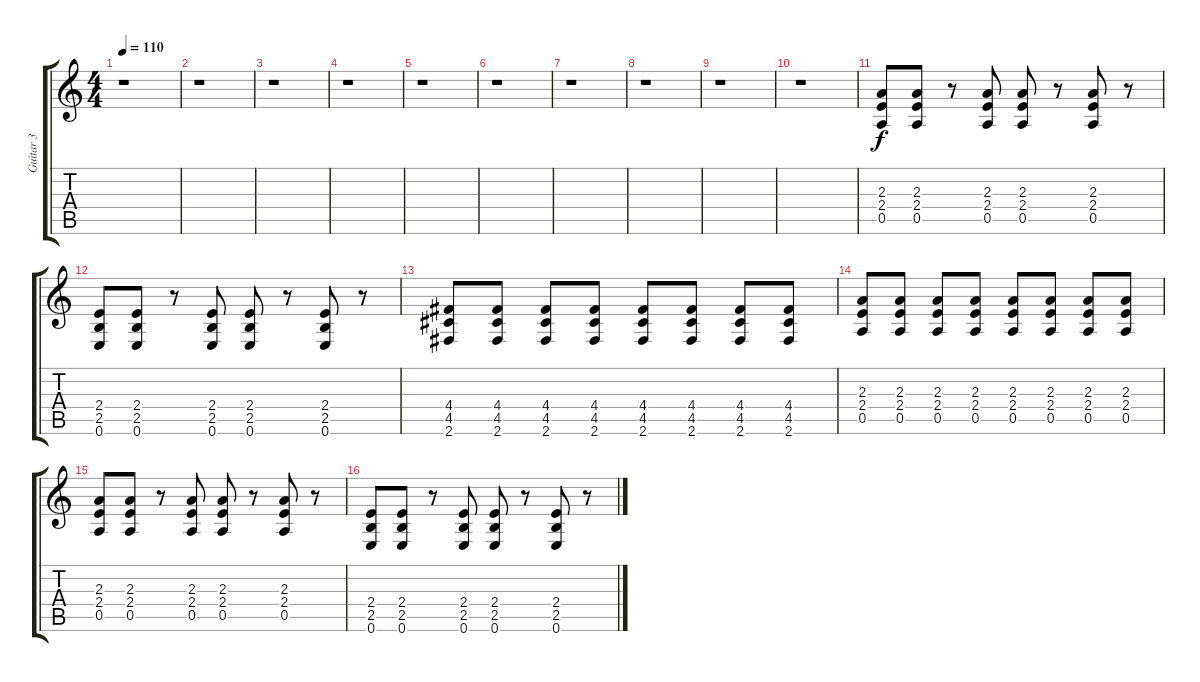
\track ("Guitar 3" "Guitar 3") {instrument distortionguitar}
\staff {score tabs}
\tuning (E4 B3 G3 D3 A2 E2) {hide}
\ts (4 4)
\tempo 110
\clef g2
\ks c
r.1{dy f} |
r.1 |
r.1 |
r.1 |
r.1 |
r.1 |
r.1 |
r.1 |
r.1 |
r.1 |
(2.3 2.4 0.5).8 (2.3 2.4 0.5).8 r.8 (2.3 2.4 0.5).8 (2.3 2.4 0.5).8 r.8 (2.3 2.4 0.5).8 r.8 |
(2.4 2.5 0.6).8 (2.4 2.5 0.6).8 r.8 (2.4 2.5 0.6).8 (2.4 2.5 0.6).8 r.8 (2.4 2.5 0.6).8 r.8 |
(4.4 4.5 2.6).8 (4.4 4.5 2.6).8 (4.4 4.5 2.6).8 (4.4 4.5 2.6).8 (4.4 4.5 2.6).8 (4.4 4.5 2.6).8 (4.4 4.5 2.6).8 (4.4 4.5 2.6).8 |
(2.3 2.4 0.5).8 (2.3 2.4 0.5).8 (2.3 2.4 0.5).8 (2.3 2.4 0.5).8 (2.3 2.4 0.5).8 (2.3 2.4 0.5).8 (2.3 2.4 0.5).8 (2.3 2.4 0.5).8 |
(2.3 2.4 0.5).8 (2.3 2.4 0.5).8 r.8 (2.3 2.4 0.5).8 (2.3 2.4 0.5).8 r.8 (2.3 2.4 0.5).8 r.8 |
(2.4 2.5 0.6).8 (2.4 2.5 0.6).8 r.8 (2.4 2.5 0.6).8 (2.4 2.5 0.6).8 r.8 (2.4 2.5 0.6).8 r.8
